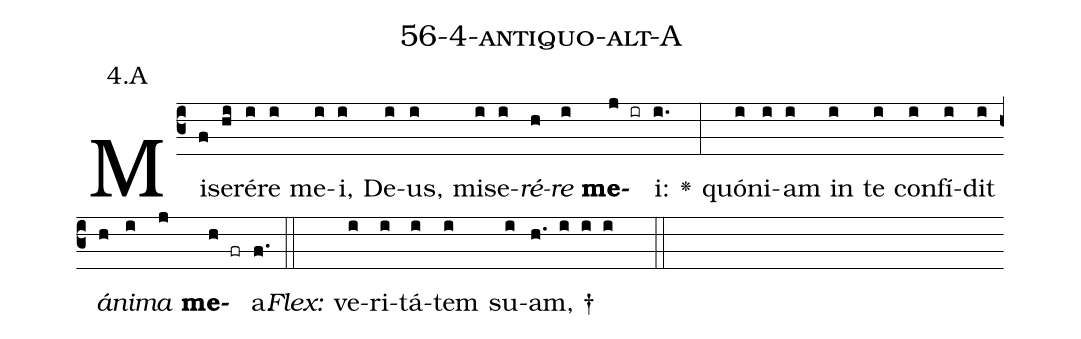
name: 56-4-antiquo-alt-A;
annotation: 4.A;
%%
(c3)Mi(f)se(hi)ré(i)re(i) me(i)i,(i) De(i)us,(i) mi(i)se(i)<i>ré</i>(h)<i>re</i>(i) <b>me</b>(j ir)i:(i.) <v>\greheightstar</v>(:) quón(i)i(i)am(i) in(i) te(i) con(i)fí(i)dit(i) <i>á</i>(h)<i>ni</i>(i)<i>ma</i>(j) <b>me</b>(h fr)a.(f.) (::)
<i>Flex:</i>()  ve(i)ri(i)tá(i)tem(i) su(i)am, †(h. i i i  ::)

%E(i) u(h) o(i) u(j) a(h) e.(f.) (::)
